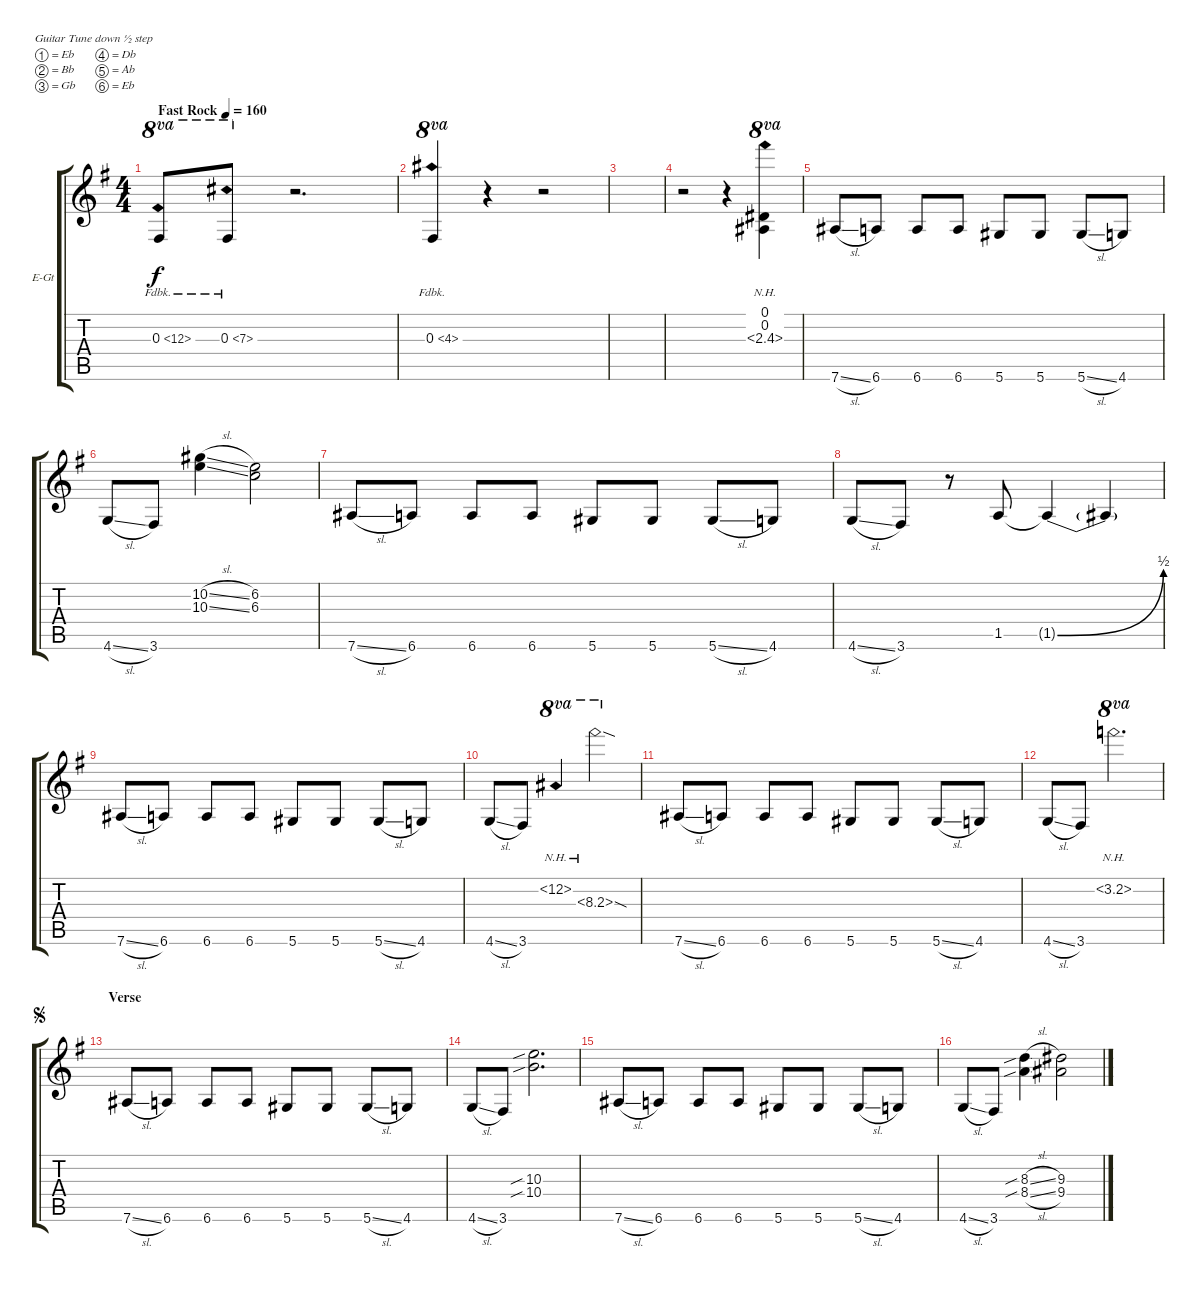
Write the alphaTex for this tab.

\defaultSystemsLayout 4
\bracketExtendMode groupsimilarinstruments
\firstSystemTrackNameOrientation horizontal
\otherSystemsTrackNameOrientation horizontal
\track ("Electric Guitar" "E-Gt") {instrument distortionguitar}
\staff {score tabs}
\tuning (Eb4 Bb3 Gb3 Db3 Ab2 Eb2)
\ts (4 4)
\tempo (160 "Fast Rock")
\clef g2
\scale
1.08575
\ks g
0.3{fh 12}.8{ot 8va dy f instrument distortionguitar} 0.3{fh 7}.8{ot 8va} r.2{d} |
\scale
0.91425 0.3{fh 4}.4{ot 8va} r.4 r.2 |
\scale
1.05549 |
\scale
0.944515 r.2 r.4 (2.3{nh} 0.2 0.1).4{ot 8va} |
\scale
1.05549 7.6{sl}.8 6.6.8 6.6.8 6.6.8 5.6.8 5.6.8 5.6{sl}.8 4.6.8 |
\scale
0.944515 4.6{sl}.8 3.6.8 (10.3{sl} 10.2{sl}).4 (6.2 6.3).2 |
\scale
1.05549 7.6{sl}.8 6.6.8 6.6.8 6.6.8 5.6.8 5.6.8 5.6{sl}.8 4.6.8 |
\scale
0.944515 4.6{sl}.8 3.6.8 r.8 1.5.8 1.5{be (bend 0 0 15.6 2) t}.4 1.5{t}.4 |
\scale
1.05549 7.6{sl}.8 6.6.8 6.6.8 6.6.8 5.6.8 5.6.8 5.6{sl}.8 4.6.8 |
\scale
0.944515 4.6{sl}.8 3.6.8 6.2{nh}.4{ot 8va} 8.3{nh sod}.2{ot 8va} |
\scale
1.05549 7.6{sl}.8 6.6.8 6.6.8 6.6.8 5.6.8 5.6.8 5.6{sl}.8 4.6.8 |
\scale
0.944515 4.6{sl}.8 3.6.8 3.2{nh}.2{d ot 8va} |
\section ("" "Verse")
\jump segno
\scale
1.05549 7.6{sl}.8 6.6.8 6.6.8 6.6.8 5.6.8 5.6.8 5.6{sl}.8 4.6.8 |
\scale
0.944515 4.6{sl}.8 3.6.8 (10.4{sib} 10.3{sib}).2{d} |
\scale
1.05549 7.6{sl}.8 6.6.8 6.6.8 6.6.8 5.6.8 5.6.8 5.6{sl}.8 4.6.8 |
\scale
0.944515 4.6{sl}.8 3.6.8 (8.4{sib sl} 8.3{sib sl}).4 (9.3 9.4).2
